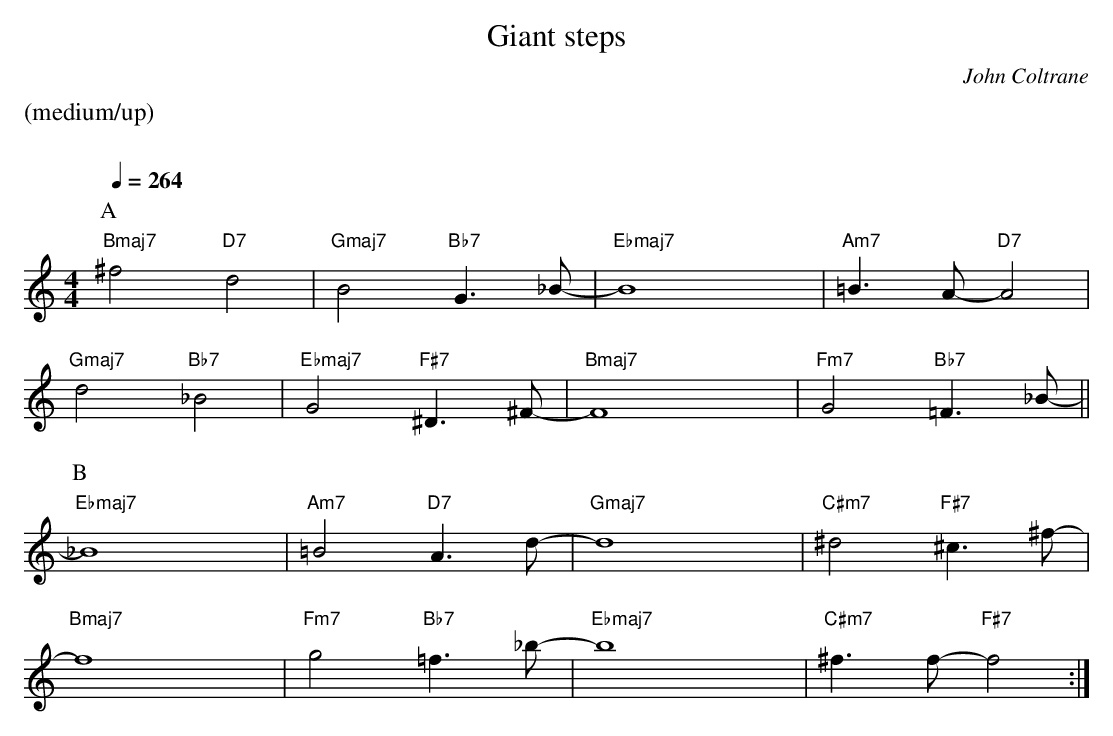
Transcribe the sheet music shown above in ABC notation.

X:1
T:Giant steps
M:4/4
L:1/4
C:John Coltrane
Q:1/4=264
%%staves (chords melody)
K:C
%%text (medium/up)
%%vskip 20
P:A
V:chords
"Bmaj7"x2 "D7"x2 | "Gmaj7"x2 "Bb7"x2 | "Ebmaj7"x2 x2 | "Am7"x2 "D7"x2 |
"Gmaj7"x2 "Bb7"x2 | "Ebmaj7"x2 "F#7"x2 | "Bmaj7"x2 x2 | "Fm7"x2 "Bb7"x2 ||
V:melody
^f2d2 | B2G>_B- | B4 | =B>A-A2 |
d2_B2 | G2^D>^F- | F4 | G2=F>_B- ||
P:B
V:chords
"Ebmaj7"x2 x2 | "Am7"x2 "D7"x2 | "Gmaj7"x2 x2 | "C#m7"x2 "F#7"x2 |
"Bmaj7"x2 x2 | "Fm7"x2 "Bb7"x2 | "Ebmaj7"x2 x2 | "C#m7"x2 "F#7"x2 :|
V:melody
_B4 | =B2A>d- | d4 | ^d2^c>^f- |
f4 | g2=f>_b- | b4 | ^f>f-f2 :|
